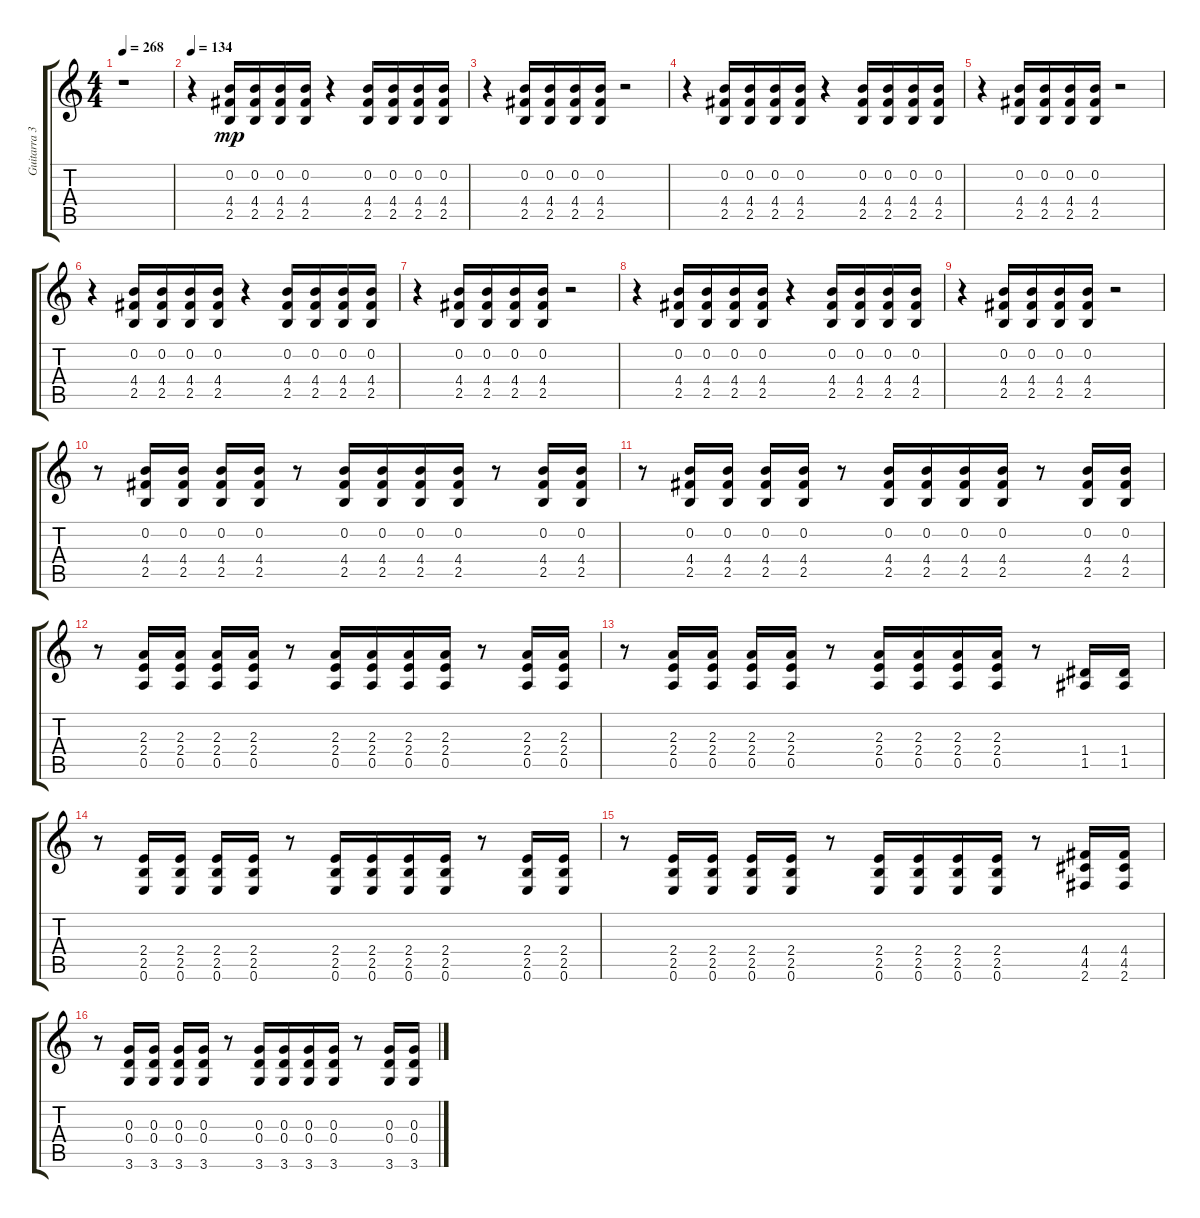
\track ("Guitarra 3" "Guitarra 3") {instrument electricguitarmuted}
\staff {score tabs}
\tuning (E4 B3 G3 D3 A2 E2) {hide}
\ts (4 4)
\tempo 268
\clef g2
\ks c
r.1{dy f} |
\tempo 134
r.4 (0.2 4.4 2.5).16{dy mp} (0.2 4.4 2.5).16 (0.2 4.4 2.5).16 (0.2 4.4 2.5).16 r.4 (0.2 4.4 2.5).16 (0.2 4.4 2.5).16 (0.2 4.4 2.5).16 (0.2 4.4 2.5).16 |
r.4 (0.2 4.4 2.5).16 (0.2 4.4 2.5).16 (0.2 4.4 2.5).16 (0.2 4.4 2.5).16 r.2 |
r.4 (0.2 4.4 2.5).16 (0.2 4.4 2.5).16 (0.2 4.4 2.5).16 (0.2 4.4 2.5).16 r.4 (0.2 4.4 2.5).16 (0.2 4.4 2.5).16 (0.2 4.4 2.5).16 (0.2 4.4 2.5).16 |
r.4 (0.2 4.4 2.5).16 (0.2 4.4 2.5).16 (0.2 4.4 2.5).16 (0.2 4.4 2.5).16 r.2 |
r.4 (0.2 4.4 2.5).16 (0.2 4.4 2.5).16 (0.2 4.4 2.5).16 (0.2 4.4 2.5).16 r.4 (0.2 4.4 2.5).16 (0.2 4.4 2.5).16 (0.2 4.4 2.5).16 (0.2 4.4 2.5).16 |
r.4 (0.2 4.4 2.5).16 (0.2 4.4 2.5).16 (0.2 4.4 2.5).16 (0.2 4.4 2.5).16 r.2 |
r.4 (0.2 4.4 2.5).16 (0.2 4.4 2.5).16 (0.2 4.4 2.5).16 (0.2 4.4 2.5).16 r.4 (0.2 4.4 2.5).16 (0.2 4.4 2.5).16 (0.2 4.4 2.5).16 (0.2 4.4 2.5).16 |
r.4 (0.2 4.4 2.5).16 (0.2 4.4 2.5).16 (0.2 4.4 2.5).16 (0.2 4.4 2.5).16 r.2 |
r.8 (0.2 4.4 2.5).16 (0.2 4.4 2.5).16 (0.2 4.4 2.5).16 (0.2 4.4 2.5).16 r.8 (0.2 4.4 2.5).16 (0.2 4.4 2.5).16 (0.2 4.4 2.5).16 (0.2 4.4 2.5).16 r.8 (0.2 4.4 2.5).16 (0.2 4.4 2.5).16 |
r.8 (0.2 4.4 2.5).16 (0.2 4.4 2.5).16 (0.2 4.4 2.5).16 (0.2 4.4 2.5).16 r.8 (0.2 4.4 2.5).16 (0.2 4.4 2.5).16 (0.2 4.4 2.5).16 (0.2 4.4 2.5).16 r.8 (0.2 4.4 2.5).16 (0.2 4.4 2.5).16 |
r.8 (2.3 2.4 0.5).16 (2.3 2.4 0.5).16 (2.3 2.4 0.5).16 (2.3 2.4 0.5).16 r.8 (2.3 2.4 0.5).16 (2.3 2.4 0.5).16 (2.3 2.4 0.5).16 (2.3 2.4 0.5).16 r.8 (2.3 2.4 0.5).16 (2.3 2.4 0.5).16 |
r.8 (2.3 2.4 0.5).16 (2.3 2.4 0.5).16 (2.3 2.4 0.5).16 (2.3 2.4 0.5).16 r.8 (2.3 2.4 0.5).16 (2.3 2.4 0.5).16 (2.3 2.4 0.5).16 (2.3 2.4 0.5).16 r.8 (1.4 1.5).16 (1.4 1.5).16 |
r.8 (2.4 2.5 0.6).16 (2.4 2.5 0.6).16 (2.4 2.5 0.6).16 (2.4 2.5 0.6).16 r.8 (2.4 2.5 0.6).16 (2.4 2.5 0.6).16 (2.4 2.5 0.6).16 (2.4 2.5 0.6).16 r.8 (2.4 2.5 0.6).16 (2.4 2.5 0.6).16 |
r.8 (2.4 2.5 0.6).16 (2.4 2.5 0.6).16 (2.4 2.5 0.6).16 (2.4 2.5 0.6).16 r.8 (2.4 2.5 0.6).16 (2.4 2.5 0.6).16 (2.4 2.5 0.6).16 (2.4 2.5 0.6).16 r.8 (4.4 4.5 2.6).16 (4.4 4.5 2.6).16 |
r.8 (0.3 0.4 3.6).16 (0.3 0.4 3.6).16 (0.3 0.4 3.6).16 (0.3 0.4 3.6).16 r.8 (0.3 0.4 3.6).16 (0.3 0.4 3.6).16 (0.3 0.4 3.6).16 (0.3 0.4 3.6).16 r.8 (0.3 0.4 3.6).16 (0.3 0.4 3.6).16
